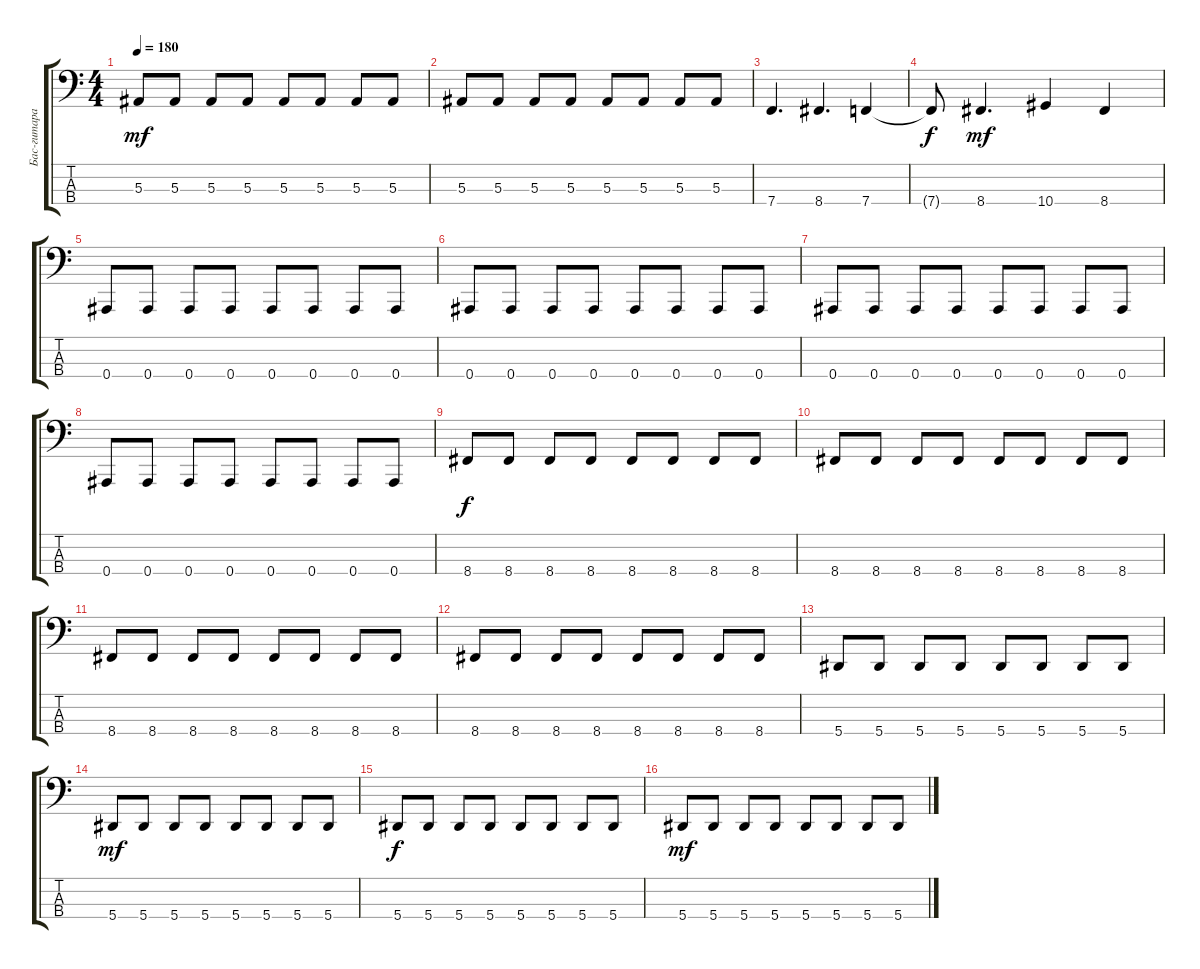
\track ("Бас-гитара" "Бас-гитара") {instrument electricbassfinger}
\staff {score tabs}
\tuning (Eb2 Bb1 F1 Bb0) {hide}
\ts (4 4)
\tempo 180
\clef f4
\ks c
5.3.8{dy mf} 5.3.8 5.3.8 5.3.8 5.3.8 5.3.8 5.3.8 5.3.8 |
5.3.8 5.3.8 5.3.8 5.3.8 5.3.8 5.3.8 5.3.8 5.3.8 |
7.4.4{d} 8.4.4{d} 7.4.4 |
7.4{t}.8{dy f} 8.4.4{d dy mf} 10.4.4 8.4.4 |
0.4.8 0.4.8 0.4.8 0.4.8 0.4.8 0.4.8 0.4.8 0.4.8 |
0.4.8 0.4.8 0.4.8 0.4.8 0.4.8 0.4.8 0.4.8 0.4.8 |
0.4.8 0.4.8 0.4.8 0.4.8 0.4.8 0.4.8 0.4.8 0.4.8 |
0.4.8 0.4.8 0.4.8 0.4.8 0.4.8 0.4.8 0.4.8 0.4.8 |
8.4.8{dy f} 8.4.8 8.4.8 8.4.8 8.4.8 8.4.8 8.4.8 8.4.8 |
8.4.8 8.4.8 8.4.8 8.4.8 8.4.8 8.4.8 8.4.8 8.4.8 |
8.4.8 8.4.8 8.4.8 8.4.8 8.4.8 8.4.8 8.4.8 8.4.8 |
8.4.8 8.4.8 8.4.8 8.4.8 8.4.8 8.4.8 8.4.8 8.4.8 |
5.4.8 5.4.8 5.4.8 5.4.8 5.4.8 5.4.8 5.4.8 5.4.8 |
5.4.8{dy mf} 5.4.8 5.4.8 5.4.8 5.4.8 5.4.8 5.4.8 5.4.8 |
5.4.8{dy f} 5.4.8 5.4.8 5.4.8 5.4.8 5.4.8 5.4.8 5.4.8 |
5.4.8{dy mf} 5.4.8 5.4.8 5.4.8 5.4.8 5.4.8 5.4.8 5.4.8
